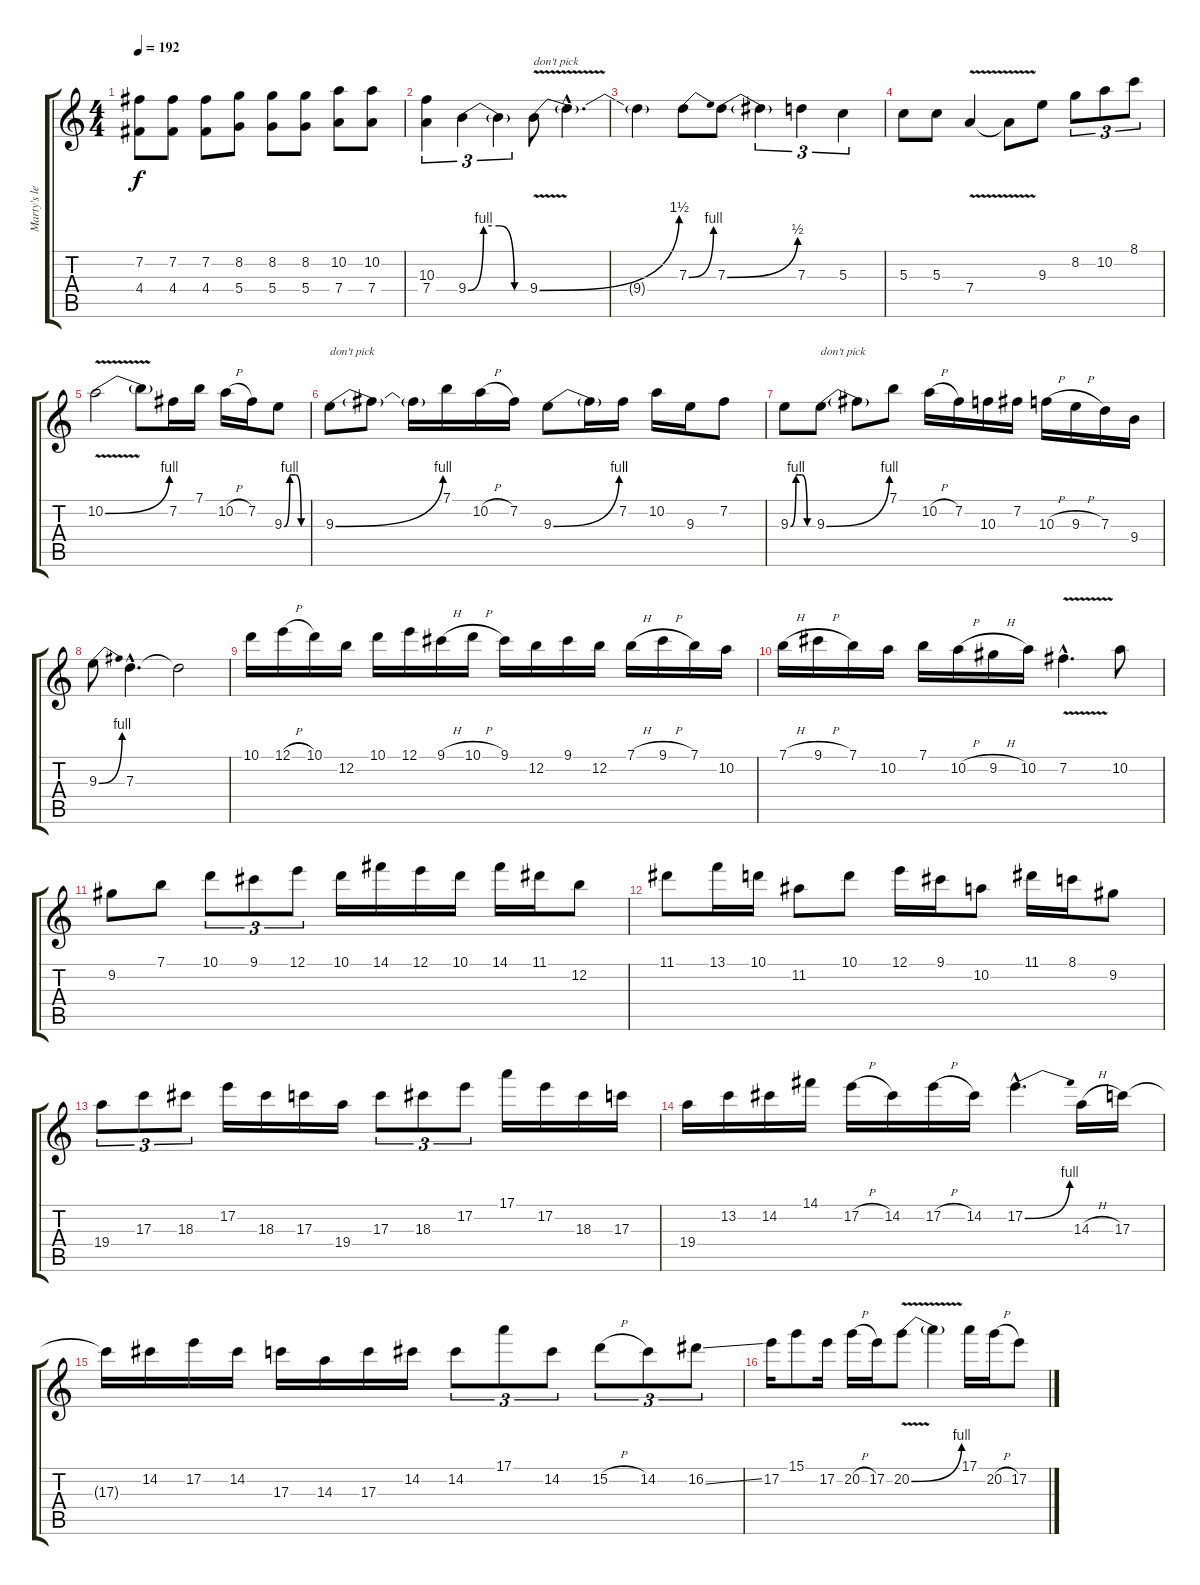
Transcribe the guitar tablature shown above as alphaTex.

\track ("Marty's lead" "Marty's le") {instrument distortionguitar}
\staff {score tabs}
\tuning (E4 B3 G3 D3 A2 E2) {hide}
\ts (4 4)
\tempo 192
\clef g2
\ks c
(7.2 4.4).8{dy f} (7.2 4.4).8 (7.2 4.4).8 (8.2 5.4).8 (8.2 5.4).8 (8.2 5.4).8 (10.2 7.4).8 (10.2 7.4).8 |
(10.3 7.4).4{tu (3 2)} 9.4{be (custom 0 0 15 4 30 4 45 0 60 0)}.4{tu (3 2)} 9.4{t}.4{tu (3 2)} 9.4{be (bend 0 0 60 6) v}.8{txt "don't pick"} 9.4{hac t}.4{d} |
9.4{t}.4 7.3{be (bend 0 0 60 4)}.8 7.3{be (bend 0 0 60 2)}.8 7.3{t}.4{tu (3 2)} 7.3.4{tu (3 2)} 5.3.4{tu (3 2)} |
5.3.8 5.3.8 7.4{v}.4 7.4{t}.8 9.3.8 8.2.8{tu (3 2)} 10.2.8{tu (3 2)} 8.1.8{tu (3 2)} |
10.2{be (bend 0 0 60 4) v}.2 10.2{t}.8 7.2.16 7.1.16 10.2{h}.16 7.2.16 9.3{be (custom 0 0 15 4 30 4 45 0 60 0)}.8 |
9.3{be (bend 0 0 60 4)}.8{txt "don't pick"} 9.3{t}.8 9.3{t}.16 7.1.16 10.2{h}.16 7.2.16 9.3{be (bend 0 0 60 4)}.8 9.3{t}.16 7.2.16 10.2.16 9.3.16 7.2.8 |
9.3{be (custom 0 0 15 4 30 4 45 0 60 0)}.8 9.3{be (bend 0 0 60 4)}.8{txt "don't pick"} 9.3{t}.8 7.1.8 10.2{h}.16 7.2.16 10.3.16 7.2.16 10.3{h}.16 9.3{h}.16 7.3.16 9.4.16 |
9.3{be (bend 0 0 60 4)}.8 7.3{hac}.4{d} 7.3{t}.2 |
10.1.16 12.1{h}.16 10.1.16 12.2.16 10.1.16 12.1.16 9.1{h}.16 10.1{h}.16 9.1.16 12.2.16 9.1.16 12.2.16 7.1{h}.16 9.1{h}.16 7.1.16 10.2.16 |
7.1{h}.16 9.1{h}.16 7.1.16 10.2.16 7.1.16 10.2{h}.16 9.2{h}.16 10.2.16 7.2{v hac}.4{d} 10.2.8 |
9.2.8 7.1.8 10.1.8{tu (3 2)} 9.1.8{tu (3 2)} 12.1.8{tu (3 2)} 10.1.16 14.1.16 12.1.16 10.1.16 14.1.16 11.1.16 12.2.8 |
11.1.8 13.1.16 10.1.16 11.2.8 10.1.8 12.1.16 9.1.16 10.2.8 11.1.16 8.1.16 9.2.8 |
19.4.8{tu (3 2)} 17.3.8{tu (3 2)} 18.3.8{tu (3 2)} 17.2.16 18.3.16 17.3.16 19.4.16 17.3.8{tu (3 2)} 18.3.8{tu (3 2)} 17.2.8{tu (3 2)} 17.1.16 17.2.16 18.3.16 17.3.16 |
19.4.16 13.2.16 14.2.16 14.1.16 17.2{h}.16 14.2.16 17.2{h}.16 14.2.16 17.2{be (bend 0 0 60 4) hac}.4{d} 14.3{h}.16 17.3.16 |
17.3{t}.16 14.2.16 17.2.16 14.2.16 17.3.16 14.3.16 17.3.16 14.2.16 14.2.8{tu (3 2)} 17.1.8{tu (3 2)} 14.2.8{tu (3 2)} 15.2{h}.8{tu (3 2)} 14.2.8{tu (3 2)} 16.2{ss}.8{tu (3 2)} |
17.2.16 15.1.8 17.2.16 20.2{h}.16 17.2.16 20.2{be (bend 0 0 60 4) v}.8 20.2{t}.4 17.1.16 20.2{h}.16 17.2.8
